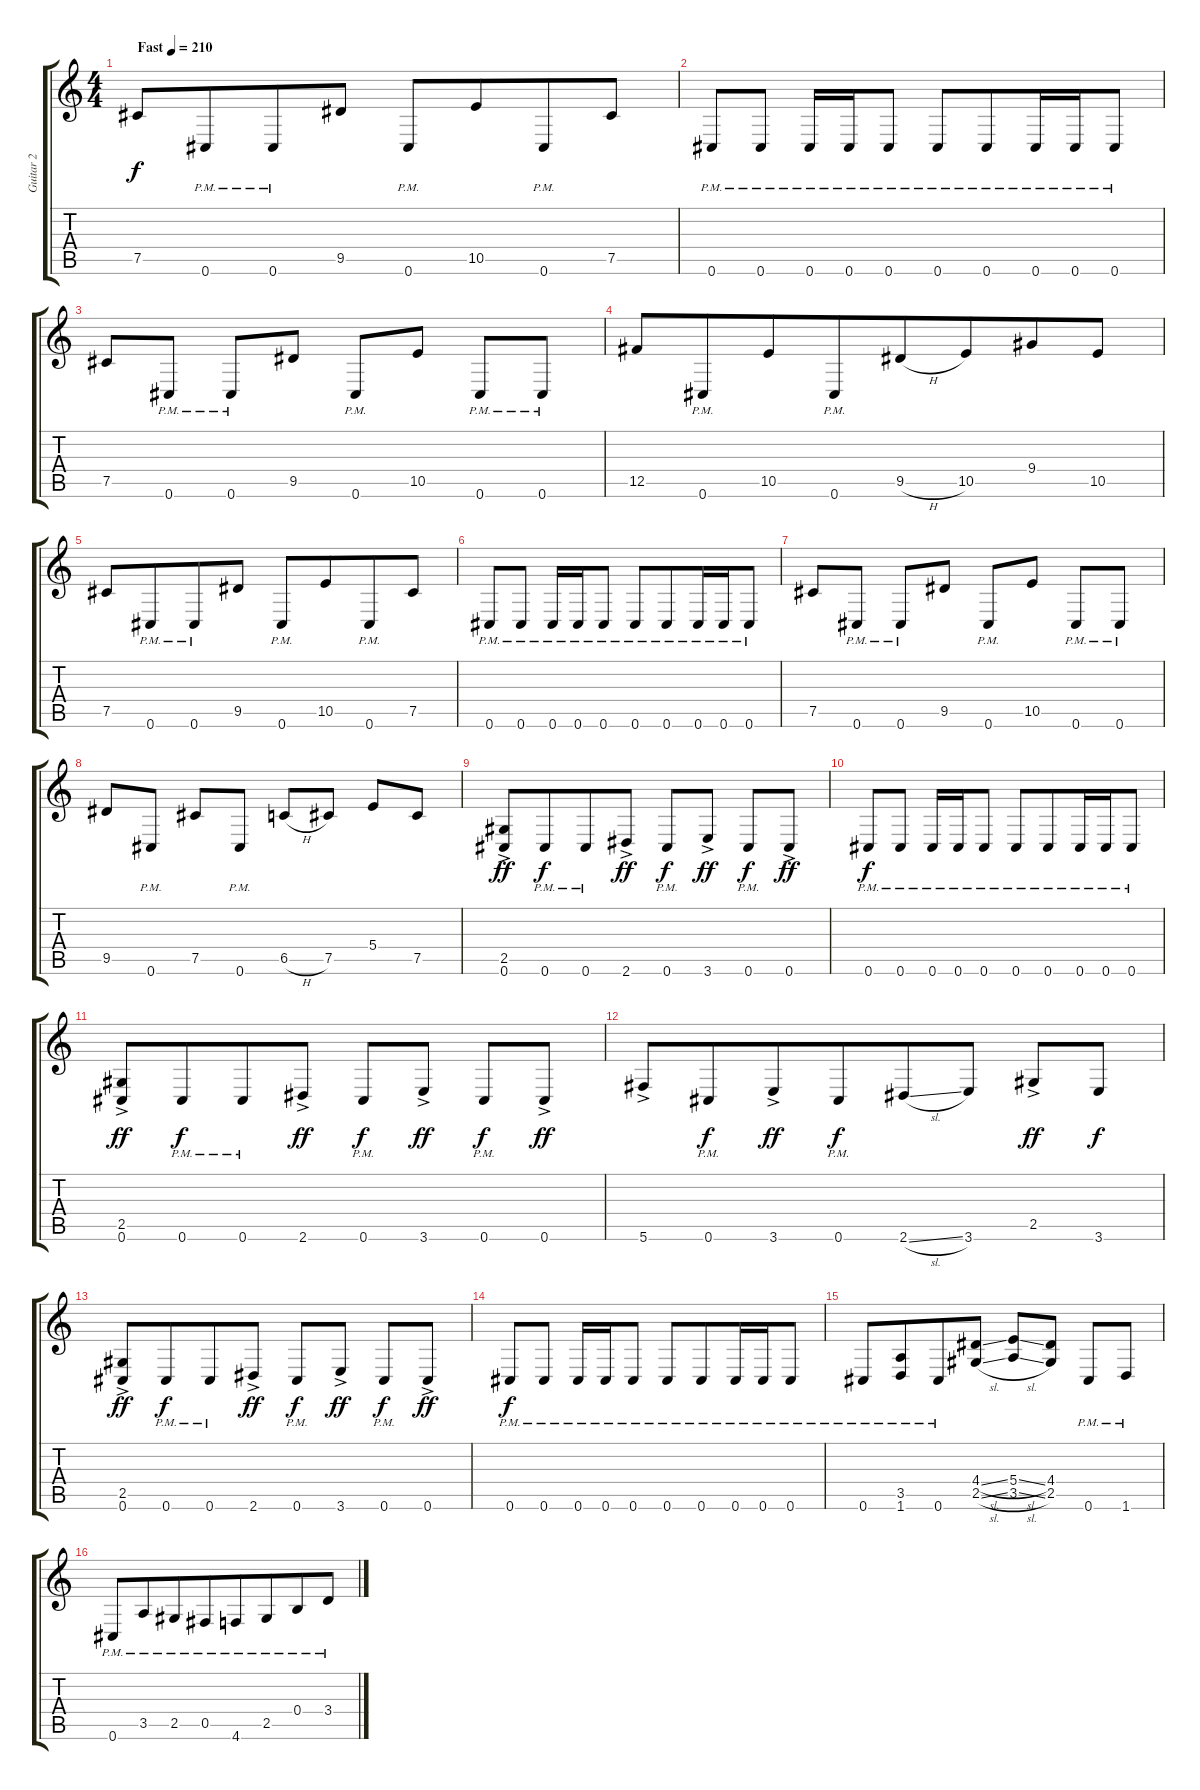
\track ("Guitar 2" "Guitar 2") {instrument distortionguitar}
\staff {score tabs}
\tuning (Db4 Ab3 E3 B2 Gb2 Db2) {hide}
\ts (4 4)
\tempo (210 "Fast")
\clef g2
\ks c
7.5.8{dy f instrument distortionguitar beam merge} 0.6{pm}.8{beam merge} 0.6{pm}.8 9.5.8 0.6{pm}.8{beam merge} 10.5.8{beam merge} 0.6{pm}.8 7.5.8 |
0.6{pm}.8{beam merge} 0.6{pm}.8 0.6{pm}.16{beam merge} 0.6{pm}.16 0.6{pm}.8 0.6{pm}.8 0.6{pm}.8{beam merge} 0.6{pm}.16 0.6{pm}.16{beam merge} 0.6{pm}.8 |
7.5.8 0.6{pm}.8 0.6{pm}.8 9.5.8 0.6{pm}.8{beam merge} 10.5.8 0.6{pm}.8 0.6{pm}.8 |
12.5.8{beam merge} 0.6{pm}.8{beam merge} 10.5.8 0.6{pm}.8{beam merge} 9.5{h}.8 10.5.8{beam merge} 9.4.8 10.5.8 |
7.5.8{beam merge} 0.6{pm}.8{beam merge} 0.6{pm}.8 9.5.8 0.6{pm}.8{beam merge} 10.5.8{beam merge} 0.6{pm}.8 7.5.8 |
0.6{pm}.8{beam merge} 0.6{pm}.8 0.6{pm}.16{beam merge} 0.6{pm}.16 0.6{pm}.8 0.6{pm}.8 0.6{pm}.8{beam merge} 0.6{pm}.16 0.6{pm}.16{beam merge} 0.6{pm}.8 |
7.5.8 0.6{pm}.8 0.6{pm}.8 9.5.8 0.6{pm}.8{beam merge} 10.5.8 0.6{pm}.8 0.6{pm}.8 |
9.5.8 0.6{pm}.8 7.5.8 0.6{pm}.8 6.5{h}.8 7.5.8 5.4.8 7.5.8 |
(2.5{ac} 0.6{ac}).8{dy ff} 0.6{pm}.8{dy f beam merge} 0.6{pm}.8 2.6{ac}.8{dy ff} 0.6{pm}.8{dy f} 3.6{ac}.8{dy ff} 0.6{pm}.8{dy f} 0.6{ac}.8{dy ff} |
0.6{pm}.8{dy f beam merge} 0.6{pm}.8 0.6{pm}.16{beam merge} 0.6{pm}.16 0.6{pm}.8 0.6{pm}.8 0.6{pm}.8{beam merge} 0.6{pm}.16 0.6{pm}.16{beam merge} 0.6{pm}.8 |
(2.5{ac} 0.6{ac}).8{dy ff} 0.6{pm}.8{dy f beam merge} 0.6{pm}.8 2.6{ac}.8{dy ff} 0.6{pm}.8{dy f} 3.6{ac}.8{dy ff} 0.6{pm}.8{dy f} 0.6{ac}.8{dy ff} |
5.6{ac}.8 0.6{pm}.8{dy f beam merge} 3.6{ac}.8{dy ff} 0.6{pm}.8{dy f beam merge} 2.6{sl}.8{beam merge} 3.6.8 2.5{ac}.8{dy ff} 3.6.8{dy f} |
(2.5{ac} 0.6{ac}).8{dy ff} 0.6{pm}.8{dy f beam merge} 0.6{pm}.8 2.6{ac}.8{dy ff} 0.6{pm}.8{dy f} 3.6{ac}.8{dy ff} 0.6{pm}.8{dy f} 0.6{ac}.8{dy ff} |
0.6{pm}.8{dy f beam merge} 0.6{pm}.8 0.6{pm}.16{beam merge} 0.6{pm}.16 0.6{pm}.8 0.6{pm}.8 0.6{pm}.8{beam merge} 0.6{pm}.16 0.6{pm}.16{beam merge} 0.6{pm}.8 |
0.6{pm}.8{beam merge} (3.5{pm} 1.6{pm}).8{beam merge} 0.6{pm}.8{beam merge} (4.4{sl} 2.5{sl}).8 (5.4{sl} 3.5{sl}).8{beam merge} (4.4 2.5).8 0.6{pm}.8 1.6{pm}.8 |
0.6{pm}.8{beam merge} 3.5{pm}.8{beam merge} 2.5{pm}.8{beam merge} 0.5{pm}.8{beam merge} 4.6{pm}.8 2.5{pm}.8{beam merge} 0.4{pm}.8 3.4{pm}.8
